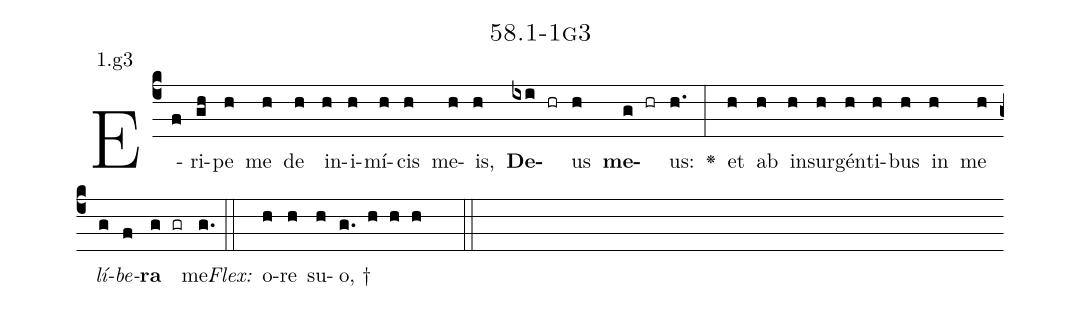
name: 58.1-1g3;
annotation: 1.g3;
%%
(c4)E(f)ri(gh)pe(h) me(h) de(h) in(h)i(h)mí(h)cis(h) me(h)is,(h) <b>De</b>(ixi hr)us(h) <b>me</b>(g hr)us:(h.) <v>\greheightstar</v>(:) et(h) ab(h) in(h)sur(h)gén(h)ti(h)bus(h) in(h) me(h) <i>lí</i>(g)<i>be</i>(f)<b>ra</b>(g gr) me.(g.) (::)
<i>Flex:</i>()  o(h)re(h) su(h)o, †(g. h h h  ::)

%E(h) u(h) o(g) u(f) a(g) e.(g.) (::)
